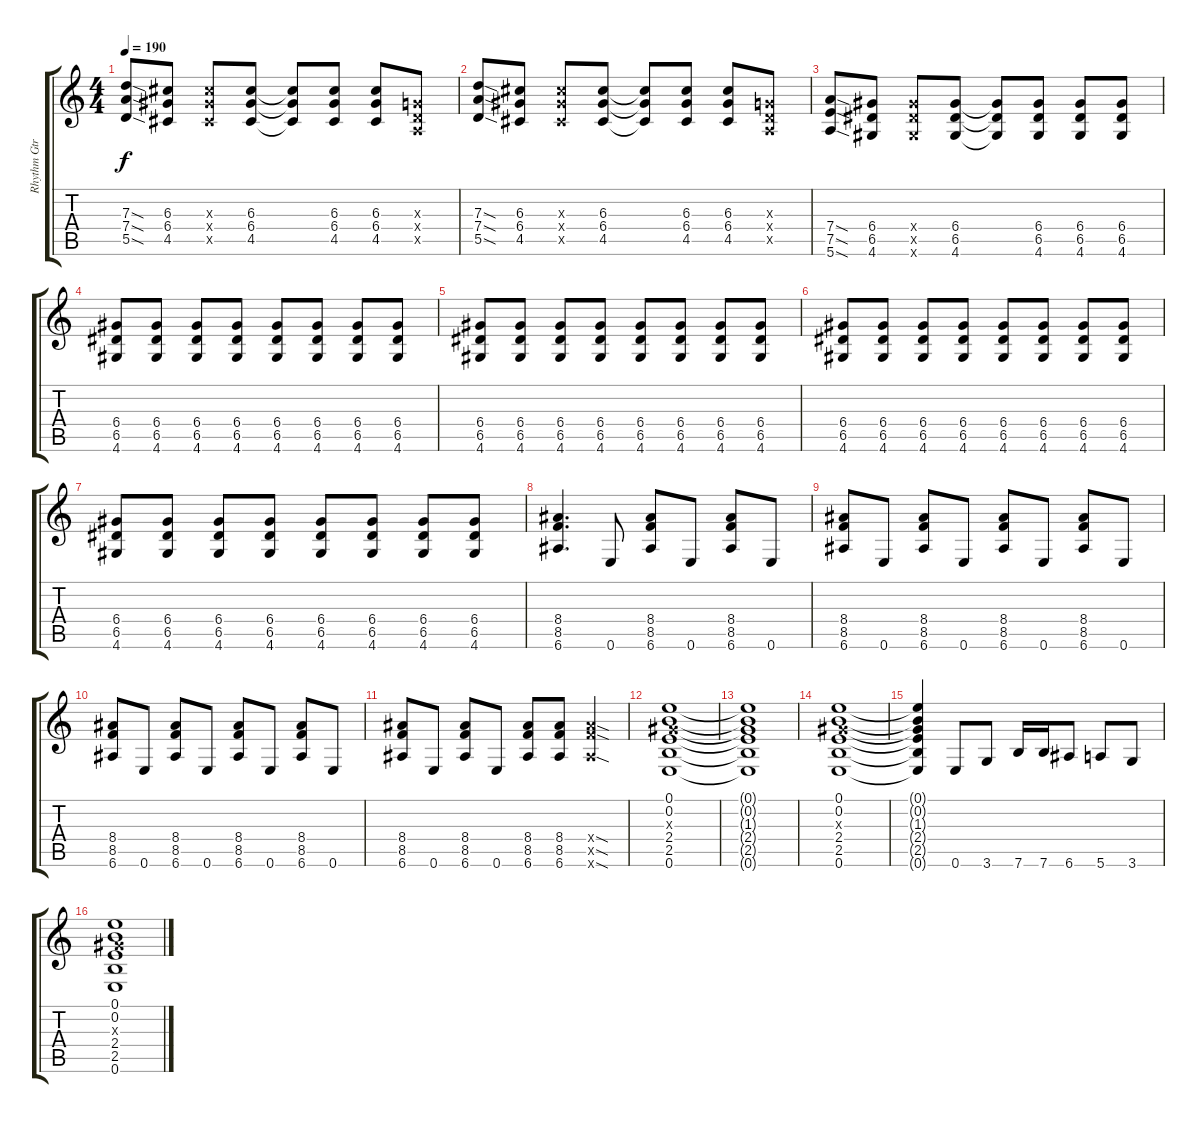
\track ("Rhythm Gtr. I" "Rhythm Gtr") {instrument overdrivenguitar}
\staff {score tabs}
\tuning (E4 B3 G3 D3 A2 E2) {hide}
\ts (4 4)
\tempo 190
\clef g2
\ks c
(7.3{sod} 7.4{sod} 5.5{sod}).8{dy f} (6.3 6.4 4.5).8 (6.3{x} 6.4{x} 4.5{x}).8 (6.3 6.4 4.5).8 (6.3{t} 6.4{t} 4.5{t}).8 (6.3 6.4 4.5).8 (6.3 6.4 4.5).8 (0.3{x} 0.4{x} 0.5{x}).8 |
(7.3{sod} 7.4{sod} 5.5{sod}).8 (6.3 6.4 4.5).8 (6.3{x} 6.4{x} 4.5{x}).8 (6.3 6.4 4.5).8 (6.3{t} 6.4{t} 4.5{t}).8 (6.3 6.4 4.5).8 (6.3 6.4 4.5).8 (0.3{x} 0.4{x} 0.5{x}).8 |
(7.4{sod} 7.5{sod} 5.6{sod}).8 (6.4 6.5 4.6).8 (6.4{x} 6.5{x} 4.6{x}).8 (6.4 6.5 4.6).8 (6.4{t} 6.5{t} 4.6{t}).8 (6.4 6.5 4.6).8 (6.4 6.5 4.6).8 (6.4 6.5 4.6).8 |
(6.4 6.5 4.6).8 (6.4 6.5 4.6).8 (6.4 6.5 4.6).8 (6.4 6.5 4.6).8 (6.4 6.5 4.6).8 (6.4 6.5 4.6).8 (6.4 6.5 4.6).8 (6.4 6.5 4.6).8 |
(6.4 6.5 4.6).8 (6.4 6.5 4.6).8 (6.4 6.5 4.6).8 (6.4 6.5 4.6).8 (6.4 6.5 4.6).8 (6.4 6.5 4.6).8 (6.4 6.5 4.6).8 (6.4 6.5 4.6).8 |
(6.4 6.5 4.6).8 (6.4 6.5 4.6).8 (6.4 6.5 4.6).8 (6.4 6.5 4.6).8 (6.4 6.5 4.6).8 (6.4 6.5 4.6).8 (6.4 6.5 4.6).8 (6.4 6.5 4.6).8 |
(6.4 6.5 4.6).8 (6.4 6.5 4.6).8 (6.4 6.5 4.6).8 (6.4 6.5 4.6).8 (6.4 6.5 4.6).8 (6.4 6.5 4.6).8 (6.4 6.5 4.6).8 (6.4 6.5 4.6).8 |
(8.4 8.5 6.6).4{d} 0.6.8 (8.4 8.5 6.6).8 0.6.8 (8.4 8.5 6.6).8 0.6.8 |
(8.4 8.5 6.6).8 0.6.8 (8.4 8.5 6.6).8 0.6.8 (8.4 8.5 6.6).8 0.6.8 (8.4 8.5 6.6).8 0.6.8 |
(8.4 8.5 6.6).8 0.6.8 (8.4 8.5 6.6).8 0.6.8 (8.4 8.5 6.6).8 0.6.8 (8.4 8.5 6.6).8 0.6.8 |
(8.4 8.5 6.6).8 0.6.8 (8.4 8.5 6.6).8 0.6.8 (8.4 8.5 6.6).8 (8.4 8.5 6.6).8 (8.4{sod x} 8.5{sod x} 6.6{sod x}).4 |
(0.1 0.2 1.3{x} 2.4 2.5 0.6).1 |
(0.1{t} 0.2{t} 1.3{t} 2.4{t} 2.5{t} 0.6{t}).1 |
(0.1 0.2 1.3{x} 2.4 2.5 0.6).1 |
(0.1{t} 0.2{t} 1.3{t} 2.4{t} 2.5{t} 0.6{t}).4 0.6.8 3.6.8 7.6.16 7.6.16 6.6.8 5.6.8 3.6.8 |
(0.1 0.2 1.3{x} 2.4 2.5 0.6).1
